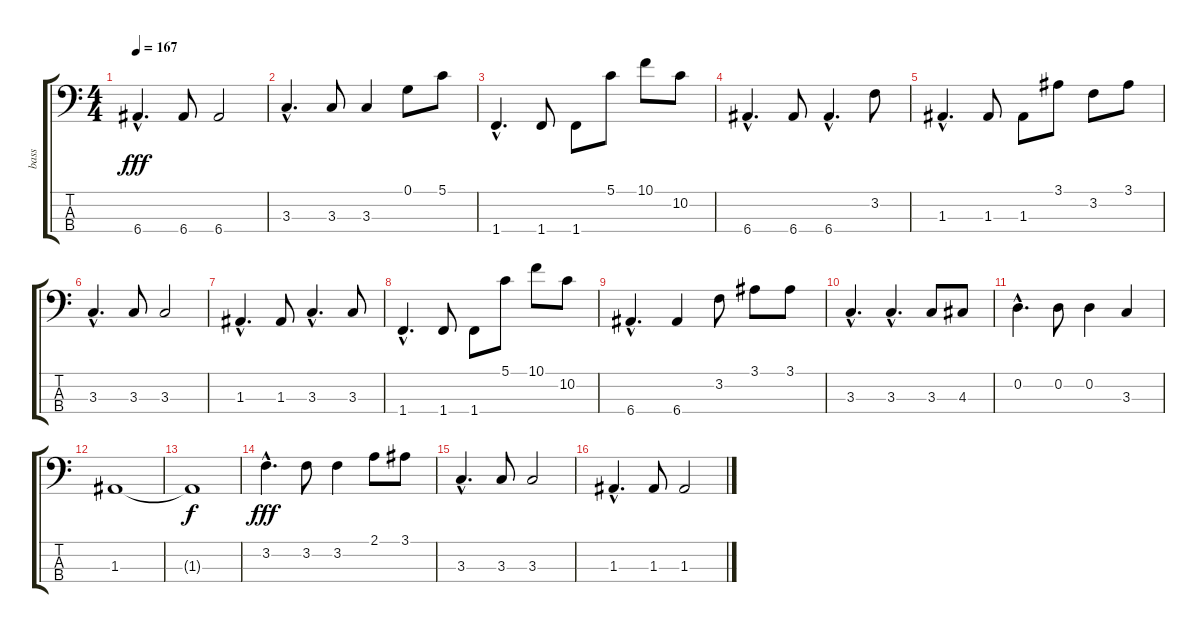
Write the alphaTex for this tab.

\track ("bass" "bass") {instrument fretlessbass}
\staff {score tabs}
\tuning (G2 D2 A1 E1) {hide}
\ts (4 4)
\tempo 167
\clef f4
\ks c
6.4{hac}.4{d dy fff} 6.4.8 6.4.2 |
3.3{hac}.4{d} 3.3.8 3.3.4 0.1.8 5.1.8 |
1.4{hac}.4{d} 1.4.8 1.4.8 5.1.8 10.1.8 10.2.8 |
6.4{hac}.4{d} 6.4.8 6.4{hac}.4{d} 3.2.8 |
1.3{hac}.4{d} 1.3.8 1.3.8 3.1.8 3.2.8 3.1.8 |
3.3{hac}.4{d} 3.3.8 3.3.2 |
1.3{hac}.4{d} 1.3.8 3.3{hac}.4{d} 3.3.8 |
1.4{hac}.4{d} 1.4.8 1.4.8 5.1.8 10.1.8 10.2.8 |
6.4{hac}.4{d} 6.4.4 3.2.8 3.1.8 3.1.8 |
3.3{hac}.4{d} 3.3{hac}.4{d} 3.3.8 4.3.8 |
0.2{hac}.4{d} 0.2.8 0.2.4 3.3.4 |
1.3.1 |
1.3{t}.1{dy f} |
3.2{hac}.4{d dy fff} 3.2.8 3.2.4 2.1.8 3.1.8 |
3.3{hac}.4{d} 3.3.8 3.3.2 |
1.3{hac}.4{d} 1.3.8 1.3.2
